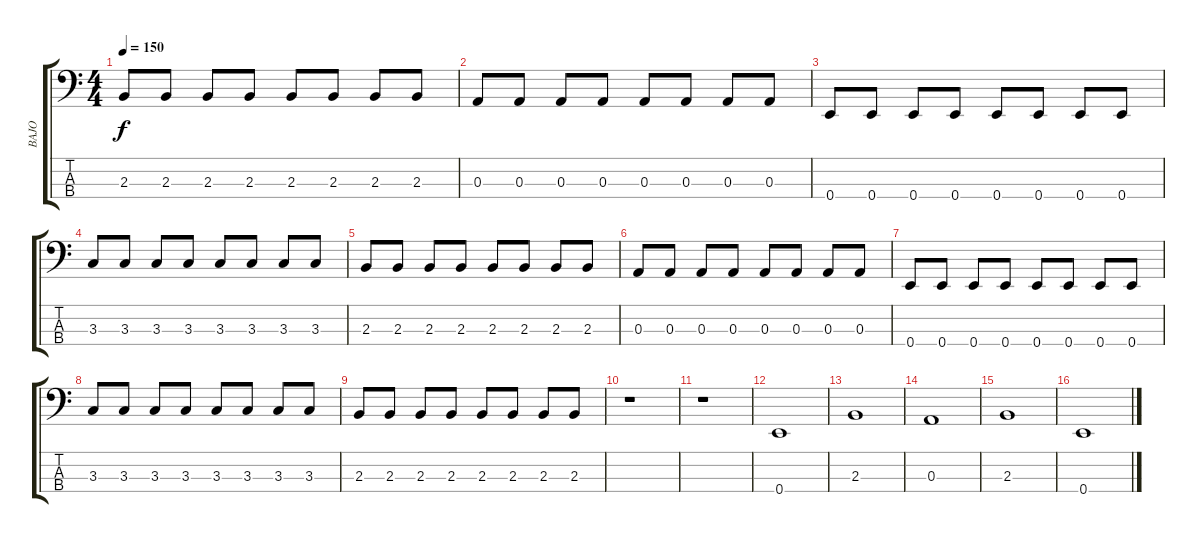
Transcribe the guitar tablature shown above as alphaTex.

\track ("BAJO" "BAJO") {instrument electricbassfinger}
\staff {score tabs}
\tuning (G2 D2 A1 E1) {hide}
\ts (4 4)
\tempo 150
\clef f4
\ks c
2.3.8{dy f} 2.3.8 2.3.8 2.3.8 2.3.8 2.3.8 2.3.8 2.3.8 |
0.3.8 0.3.8 0.3.8 0.3.8 0.3.8 0.3.8 0.3.8 0.3.8 |
0.4.8 0.4.8 0.4.8 0.4.8 0.4.8 0.4.8 0.4.8 0.4.8 |
3.3.8 3.3.8 3.3.8 3.3.8 3.3.8 3.3.8 3.3.8 3.3.8 |
2.3.8 2.3.8 2.3.8 2.3.8 2.3.8 2.3.8 2.3.8 2.3.8 |
0.3.8 0.3.8 0.3.8 0.3.8 0.3.8 0.3.8 0.3.8 0.3.8 |
0.4.8 0.4.8 0.4.8 0.4.8 0.4.8 0.4.8 0.4.8 0.4.8 |
3.3.8 3.3.8 3.3.8 3.3.8 3.3.8 3.3.8 3.3.8 3.3.8 |
2.3.8 2.3.8 2.3.8 2.3.8 2.3.8 2.3.8 2.3.8 2.3.8 |
r.1 |
r.1 |
0.4.1 |
2.3.1 |
0.3.1 |
2.3.1 |
0.4.1
